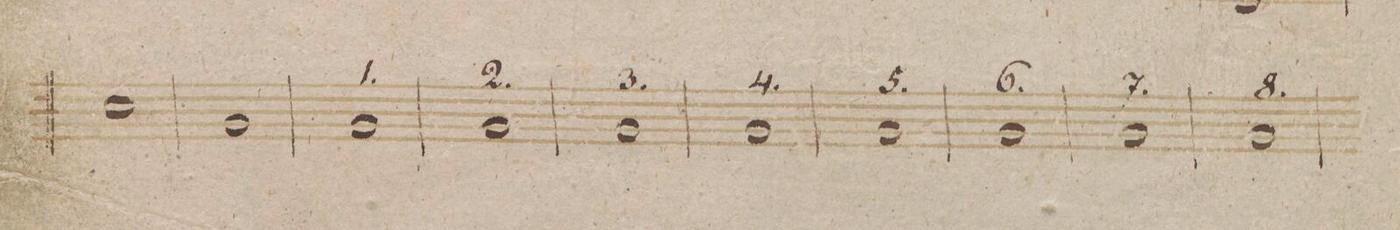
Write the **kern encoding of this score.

**kern	**dynam
*I"Corno 1mo in F.	*
*clefG2	*
*k[b-]	*
*met(c)	*
*M4/4	*
1f	.
=183	=183
1c	.
=184	=184
1c	.
=185	=185
1c	.
=186	=186
1c	.
=187	=187
1c	.
=188	=188
1c	.
=189	=189
1c	.
=190	=190
1c	.
=191	=191
1c	.
=192	=192
*-	*-
